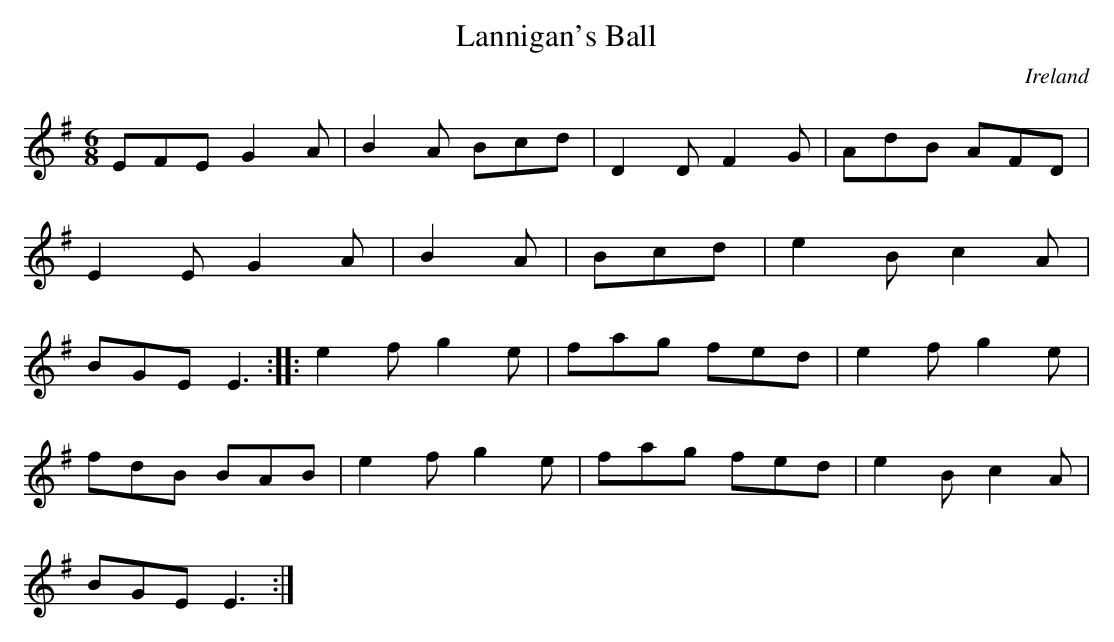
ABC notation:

X:1
T:Lannigan's Ball
O:Ireland
M:6/8
L:1/8
K:Em
EFE G2A|B2A Bcd|D2D F2G|AdB AFD|!
E2E G2A|B2A|Bcd|e2B c2A|!
BGE E3 ::e2f g2e|fag fed|e2f g2e|!
fdB BAB|e2f g2e|fag fed|e2B c2A|!
BGE E3:|
